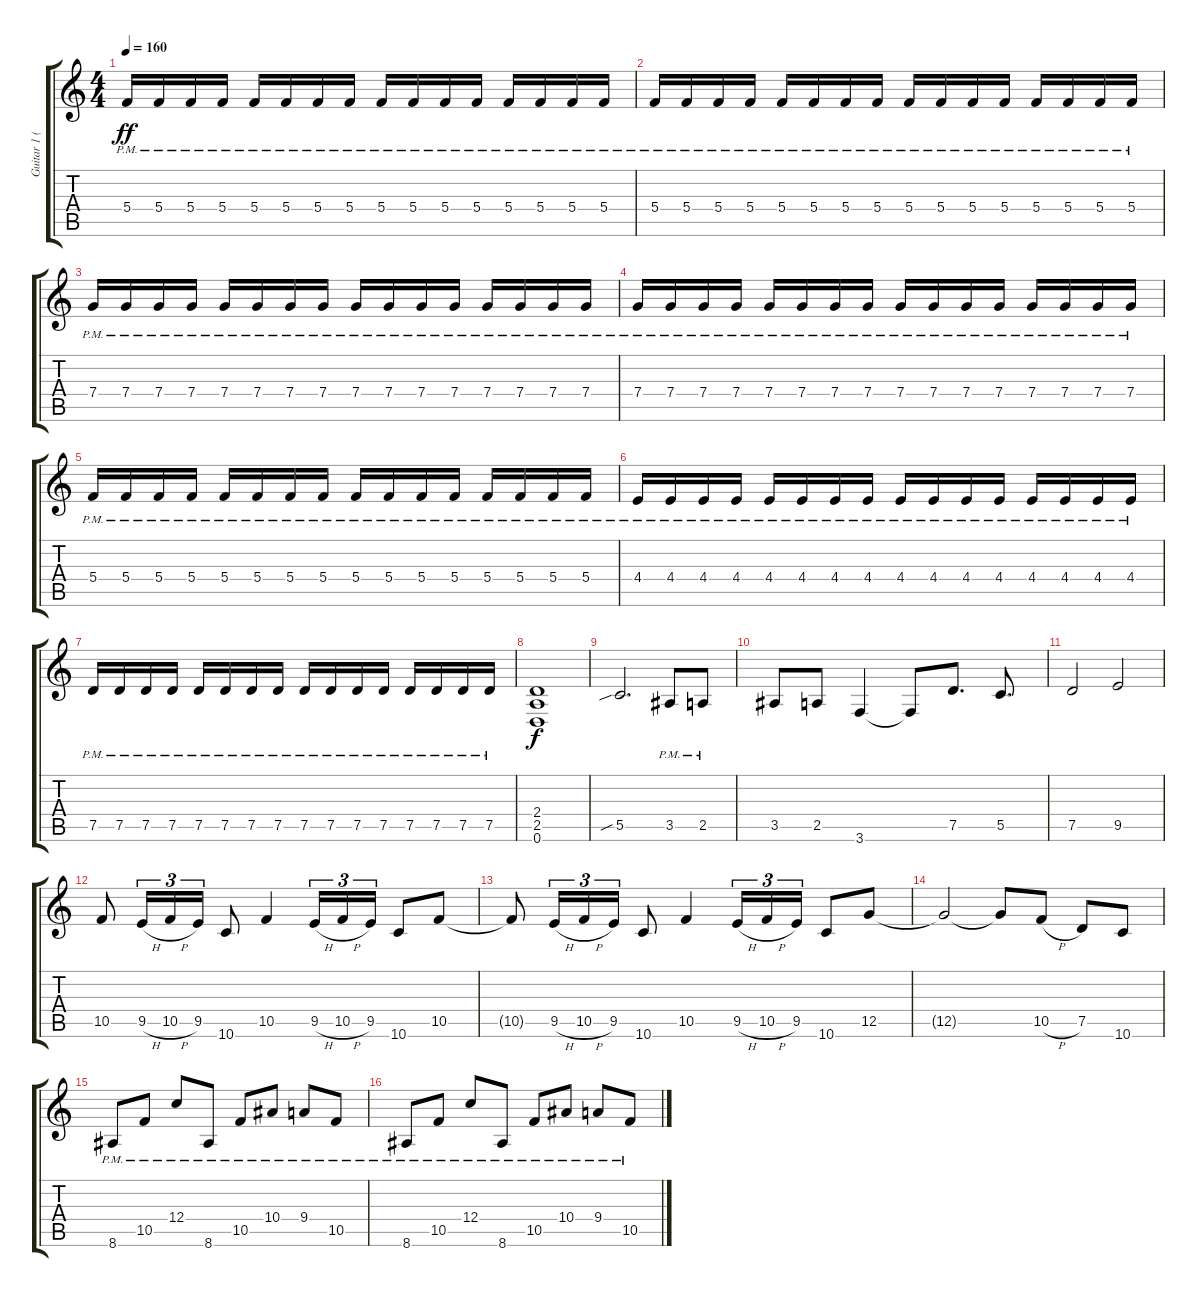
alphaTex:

\track ("Guitar 1 (Andrea)" "Guitar 1 (") {instrument distortionguitar}
\staff {score tabs}
\tuning (D4 A3 F3 C3 G2 D2) {hide}
\ts (4 4)
\tempo 160
\clef g2
\ks c
5.4{pm}.16{dy ff} 5.4{pm}.16 5.4{pm}.16 5.4{pm}.16 5.4{pm}.16 5.4{pm}.16 5.4{pm}.16 5.4{pm}.16 5.4{pm}.16 5.4{pm}.16 5.4{pm}.16 5.4{pm}.16 5.4{pm}.16 5.4{pm}.16 5.4{pm}.16 5.4{pm}.16 |
5.4{pm}.16 5.4{pm}.16 5.4{pm}.16 5.4{pm}.16 5.4{pm}.16 5.4{pm}.16 5.4{pm}.16 5.4{pm}.16 5.4{pm}.16 5.4{pm}.16 5.4{pm}.16 5.4{pm}.16 5.4{pm}.16 5.4{pm}.16 5.4{pm}.16 5.4{pm}.16 |
7.4{pm}.16 7.4{pm}.16 7.4{pm}.16 7.4{pm}.16 7.4{pm}.16 7.4{pm}.16 7.4{pm}.16 7.4{pm}.16 7.4{pm}.16 7.4{pm}.16 7.4{pm}.16 7.4{pm}.16 7.4{pm}.16 7.4{pm}.16 7.4{pm}.16 7.4{pm}.16 |
7.4{pm}.16 7.4{pm}.16 7.4{pm}.16 7.4{pm}.16 7.4{pm}.16 7.4{pm}.16 7.4{pm}.16 7.4{pm}.16 7.4{pm}.16 7.4{pm}.16 7.4{pm}.16 7.4{pm}.16 7.4{pm}.16 7.4{pm}.16 7.4{pm}.16 7.4{pm}.16 |
5.4{pm}.16 5.4{pm}.16 5.4{pm}.16 5.4{pm}.16 5.4{pm}.16 5.4{pm}.16 5.4{pm}.16 5.4{pm}.16 5.4{pm}.16 5.4{pm}.16 5.4{pm}.16 5.4{pm}.16 5.4{pm}.16 5.4{pm}.16 5.4{pm}.16 5.4{pm}.16 |
4.4{pm}.16 4.4{pm}.16 4.4{pm}.16 4.4{pm}.16 4.4{pm}.16 4.4{pm}.16 4.4{pm}.16 4.4{pm}.16 4.4{pm}.16 4.4{pm}.16 4.4{pm}.16 4.4{pm}.16 4.4{pm}.16 4.4{pm}.16 4.4{pm}.16 4.4{pm}.16 |
7.5{pm}.16 7.5{pm}.16 7.5{pm}.16 7.5{pm}.16 7.5{pm}.16 7.5{pm}.16 7.5{pm}.16 7.5{pm}.16 7.5{pm}.16 7.5{pm}.16 7.5{pm}.16 7.5{pm}.16 7.5{pm}.16 7.5{pm}.16 7.5{pm}.16 7.5{pm}.16 |
(2.4 2.5 0.6).1{dy f} |
5.5{sib}.2{d} 3.5{pm}.8 2.5{pm}.8 |
3.5.8 2.5.8 3.6.4 3.6{t}.8 7.5.8{d} 5.5.8{d} |
7.5.2 9.5.2 |
10.5.8 9.5{h}.16{tu (3 2)} 10.5{h}.16{tu (3 2)} 9.5.16{tu (3 2)} 10.6.8 10.5.4 9.5{h}.16{tu (3 2)} 10.5{h}.16{tu (3 2)} 9.5.16{tu (3 2)} 10.6.8 10.5.8 |
10.5{t}.8 9.5{h}.16{tu (3 2)} 10.5{h}.16{tu (3 2)} 9.5.16{tu (3 2)} 10.6.8 10.5.4 9.5{h}.16{tu (3 2)} 10.5{h}.16{tu (3 2)} 9.5.16{tu (3 2)} 10.6.8 12.5.8 |
12.5{t}.2 12.5{t}.8 10.5{h}.8 7.5.8 10.6.8 |
8.6{pm}.8 10.5{pm}.8 12.4{pm}.8 8.6{pm}.8 10.5{pm}.8 10.4{pm}.8 9.4{pm}.8 10.5{pm}.8 |
8.6{pm}.8 10.5{pm}.8 12.4{pm}.8 8.6{pm}.8 10.5{pm}.8 10.4{pm}.8 9.4{pm}.8 10.5{pm}.8
